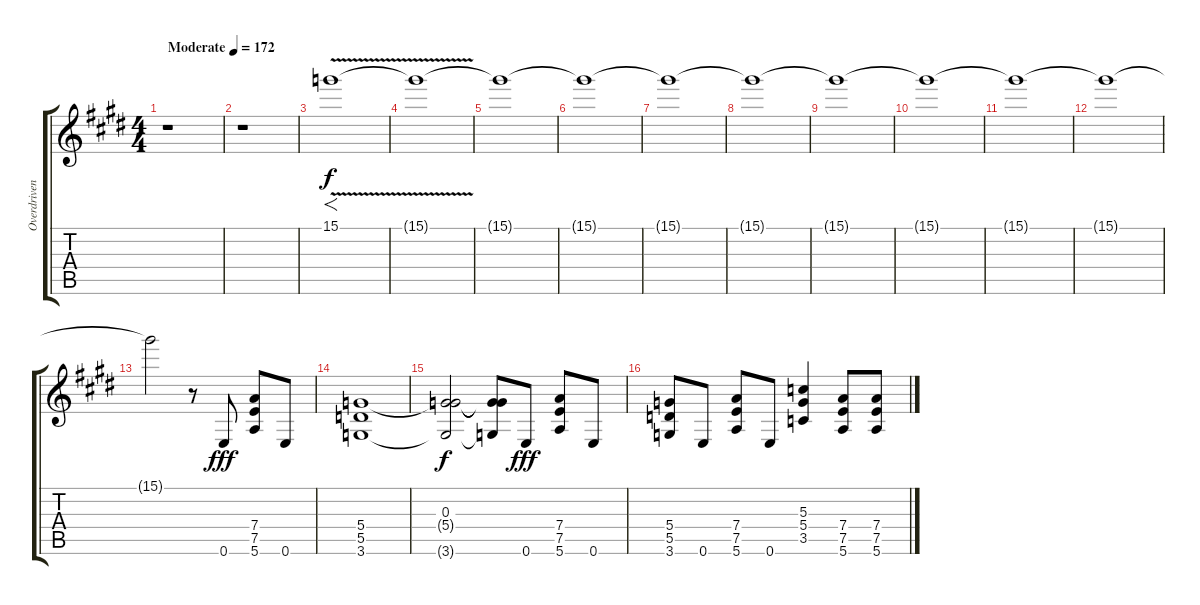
\track ("Overdriven Guitar 2" "Overdriven") {instrument overdrivenguitar}
\staff {score tabs}
\tuning (E4 B3 G3 D3 A2 E2) {hide}
\ts (4 4)
\tempo (172 "Moderate")
\clef g2
\ks e
r.1{dy f instrument overdrivenguitar} |
r.1 |
15.1{v}.1{f} |
15.1{t}.1 |
15.1{t}.1 |
15.1{t}.1 |
15.1{t}.1 |
15.1{t}.1 |
15.1{t}.1 |
15.1{t}.1 |
15.1{t}.1 |
15.1{t}.1 |
15.1{t}.2 r.8 0.6.8{dy fff} (7.4 7.5 5.6).8 0.6.8 |
(5.4 5.5 3.6).1 |
(0.3 5.4{t} 3.6{t}).2{dy f} (0.3{t} 5.4{t} 3.6{t}).8 0.6.8{dy fff} (7.4 7.5 5.6).8 0.6.8 |
(5.4 5.5 3.6).8 0.6.8 (7.4 7.5 5.6).8 0.6.8 (5.3 5.4 3.5).4 (7.4 7.5 5.6).8 (7.4 7.5 5.6).8
